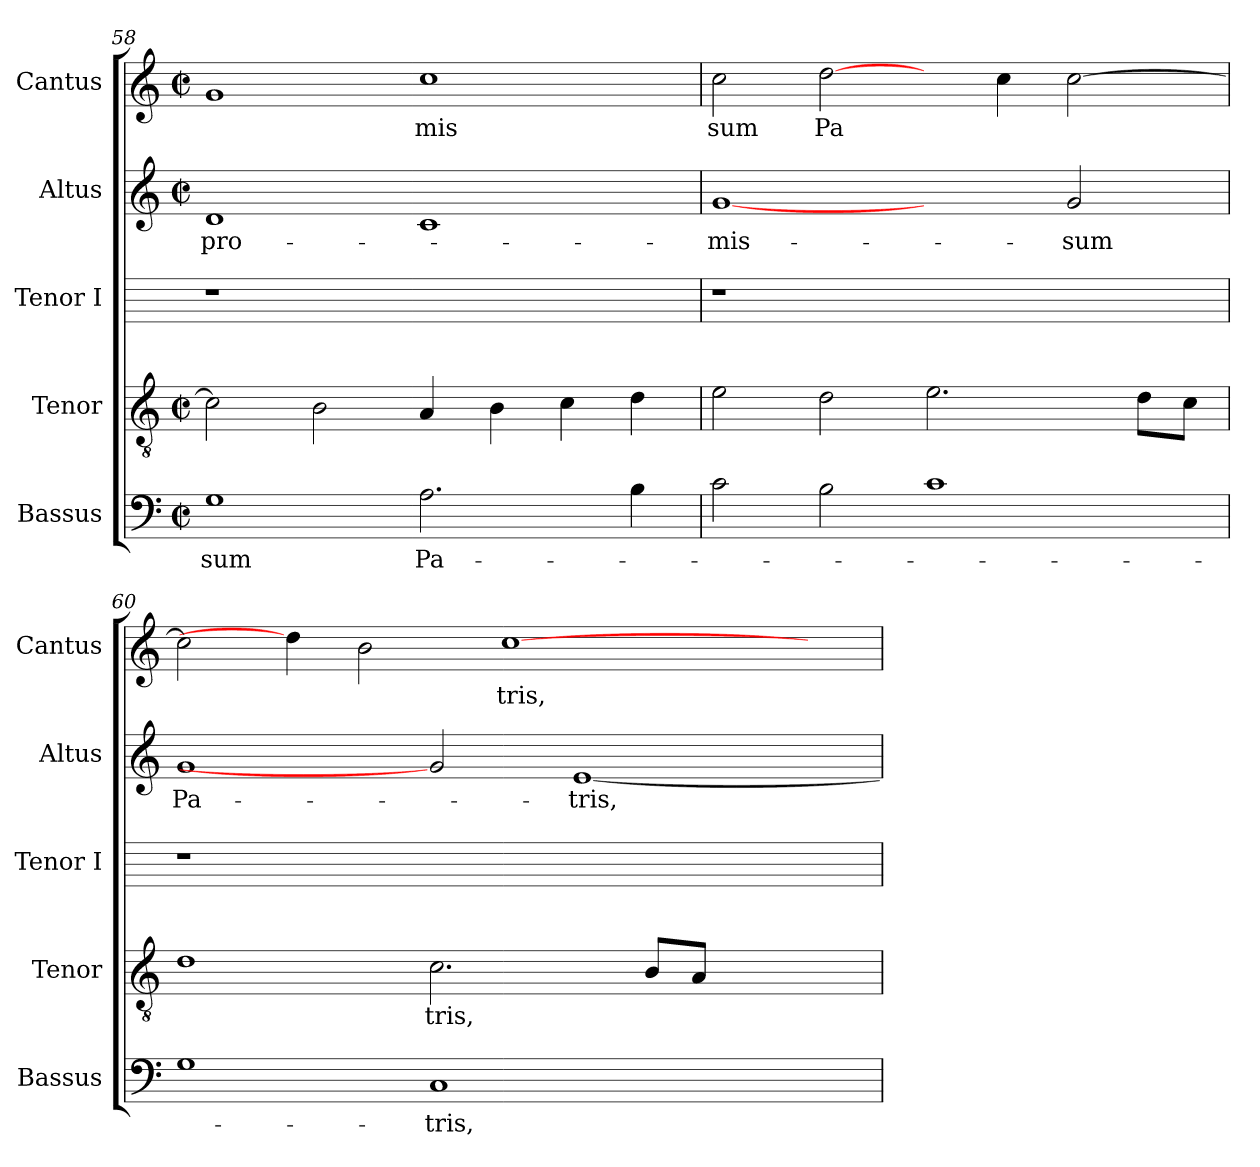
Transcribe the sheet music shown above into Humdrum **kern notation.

**kern	**text	**kern	**text	**kern	**kern	**text	**kern	**text
*part5	*part5	*part4	*part4	*part3	*part2	*part2	*part1	*part1
*staff5	*staff5	*staff4	*staff4	*staff3	*staff2	*staff2	*staff1	*staff1
*I"Bassus	*	*I"Tenor	*	*I"Tenor I	*I"Altus	*	*I"Cantus	*
*I'Bassus	*	*I'Tenor	*	*I'Tenor I	*I'Altus	*	*I'Cantus	*
*clefF4	*	*clefGv2	*	*	*clefG2	*	*clefG2	*
*M2/2	*	*M2/2	*	*	*M2/2	*	*M2/2	*
*met(c|)	*	*met(c|)	*	*	*met(c|)	*	*met(c|)	*
=58	=58	=58	=58	=58	=58	=58	=58	=58
!	!LO:LY:b:cj	!	!	!	!	!LO:LY:b:cj	!	!
1G	-sum	2c\]	.	1r	1d	pro-	1g	.
.	.	2B\	.	.	.	.	.	.
!	!LO:LY:b	!	!	!	!	!	!	!LO:LY:b:cj
2.A\	Pa-	4A/	.	1ryy	1c	.	1cc	mis
.	.	4B\	.	.	.	.	.	.
.	.	4c\	.	.	.	.	.	.
4B\	.	4d\	.	.	.	.	.	.
=59	=59	=59	=59	=59	=59	=59	=59	=59
!	!	!	!	!	!	!LO:LY:b:cj	!	!LO:LY:b:cj
2c\	.	2e\	.	1r	[1g	-mis-	2cc\	sum
!	!	!	!	!	!	!	!	!LO:LY:b
2B\	.	2d\	.	.	.	.	[2dd\	Pa
1c	.	2.e\	.	1ryy	2ryy	.	4ryy	.
.	.	.	.	.	.	.	4cc\	.
!	!	!	!	!	!	!LO:LY:b:cj	!	!
.	.	.	.	.	2g/	-sum	[>2cc\	.
.	.	8d\L	.	.	.	.	.	.
.	.	8c\J	.	.	.	.	.	.
=60	=60	=60	=60	=60	=60	=60	=60	=60
!	!	!	!	!	!	!LO:LY:b:cj	!	!
1G	.	1d	.	1r	1g	Pa-	2cc\]	.
.	.	.	.	.	.	.	4dd\]	.
.	.	.	.	.	.	.	2b\	.
!	!LO:LY:b:cj	!	!LO:LY:b	!	!	!	!	!
1C	-tris,	2.c\	tris,	1.ryy	2g]	.	.	.
!	!	!	!	!	!	!	!	!LO:LY:b
.	.	.	.	.	.	.	[<1cc	tris,
!	!	!	!	!	!	!LO:LY:b	!	!
.	.	.	.	.	[>1e	-tris,	.	.
.	.	8B/L	.	.	.	.	.	.
.	.	8A/J	.	.	.	.	.	.
2ryy	.	2ryy	.	.	.	.	.	.
.	.	.	.	.	.	.	4ryy	.
=	=	=	=	=	=	=	=	=
*-	*-	*-	*-	*-	*-	*-	*-	*-
